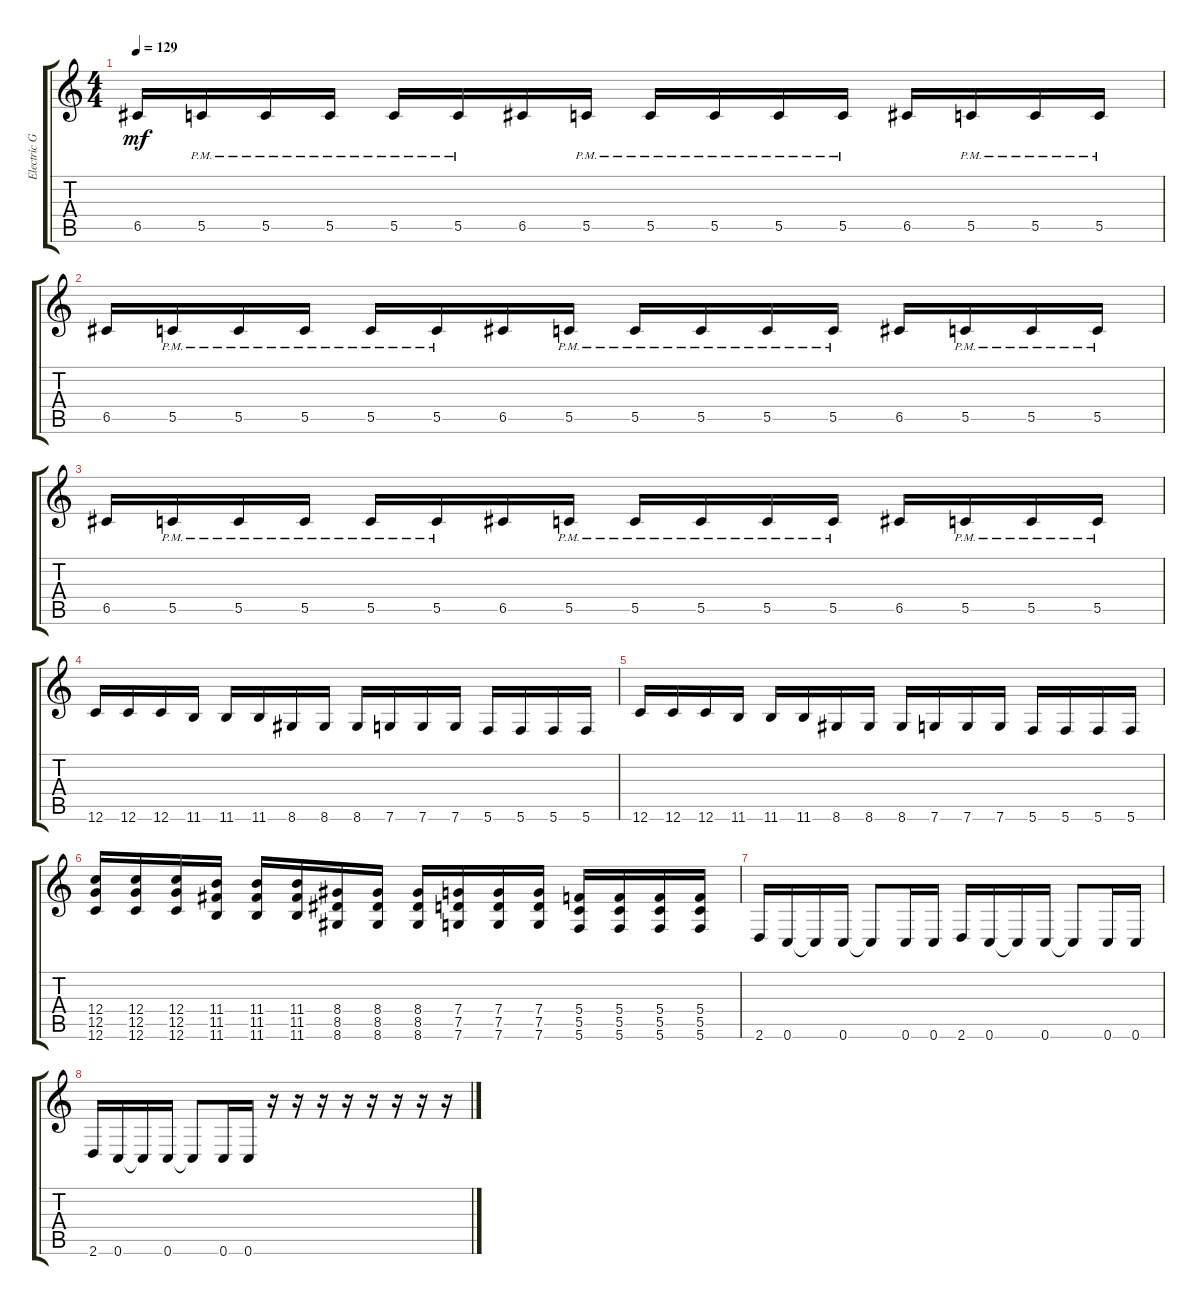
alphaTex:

\track ("Electric Guitar" "Electric G") {instrument distortionguitar}
\staff {score tabs}
\tuning (D4 A3 F3 C3 G2 C2) {hide}
\ts (4 4)
\tempo 129
\clef g2
\ks c
6.5.16{dy mf} 5.5{pm}.16 5.5{pm}.16 5.5{pm}.16 5.5{pm}.16 5.5{pm}.16 6.5.16 5.5{pm}.16 5.5{pm}.16 5.5{pm}.16 5.5{pm}.16 5.5{pm}.16 6.5.16 5.5{pm}.16 5.5{pm}.16 5.5{pm}.16 |
6.5.16 5.5{pm}.16 5.5{pm}.16 5.5{pm}.16 5.5{pm}.16 5.5{pm}.16 6.5.16 5.5{pm}.16 5.5{pm}.16 5.5{pm}.16 5.5{pm}.16 5.5{pm}.16 6.5.16 5.5{pm}.16 5.5{pm}.16 5.5{pm}.16 |
6.5.16 5.5{pm}.16 5.5{pm}.16 5.5{pm}.16 5.5{pm}.16 5.5{pm}.16 6.5.16 5.5{pm}.16 5.5{pm}.16 5.5{pm}.16 5.5{pm}.16 5.5{pm}.16 6.5.16 5.5{pm}.16 5.5{pm}.16 5.5{pm}.16 |
12.6.16 12.6.16 12.6.16 11.6.16 11.6.16 11.6.16 8.6.16 8.6.16 8.6.16 7.6.16 7.6.16 7.6.16 5.6.16 5.6.16 5.6.16 5.6.16 |
12.6.16 12.6.16 12.6.16 11.6.16 11.6.16 11.6.16 8.6.16 8.6.16 8.6.16 7.6.16 7.6.16 7.6.16 5.6.16 5.6.16 5.6.16 5.6.16 |
(12.4 12.5 12.6).16 (12.4 12.5 12.6).16 (12.4 12.5 12.6).16 (11.4 11.5 11.6).16 (11.4 11.5 11.6).16 (11.4 11.5 11.6).16 (8.4 8.5 8.6).16 (8.4 8.5 8.6).16 (8.4 8.5 8.6).16 (7.4 7.5 7.6).16 (7.4 7.5 7.6).16 (7.4 7.5 7.6).16 (5.4 5.5 5.6).16 (5.4 5.5 5.6).16 (5.4 5.5 5.6).16 (5.4 5.5 5.6).16 |
2.6.16 0.6.16 0.6{t}.16 0.6.16 0.6{t}.8 0.6.16 0.6.16 2.6.16 0.6.16 0.6{t}.16 0.6.16 0.6{t}.8 0.6.16 0.6.16 |
2.6.16 0.6.16 0.6{t}.16 0.6.16 0.6{t}.8 0.6.16 0.6.16 r.16 r.16 r.16 r.16 r.16 r.16 r.16 r.16
